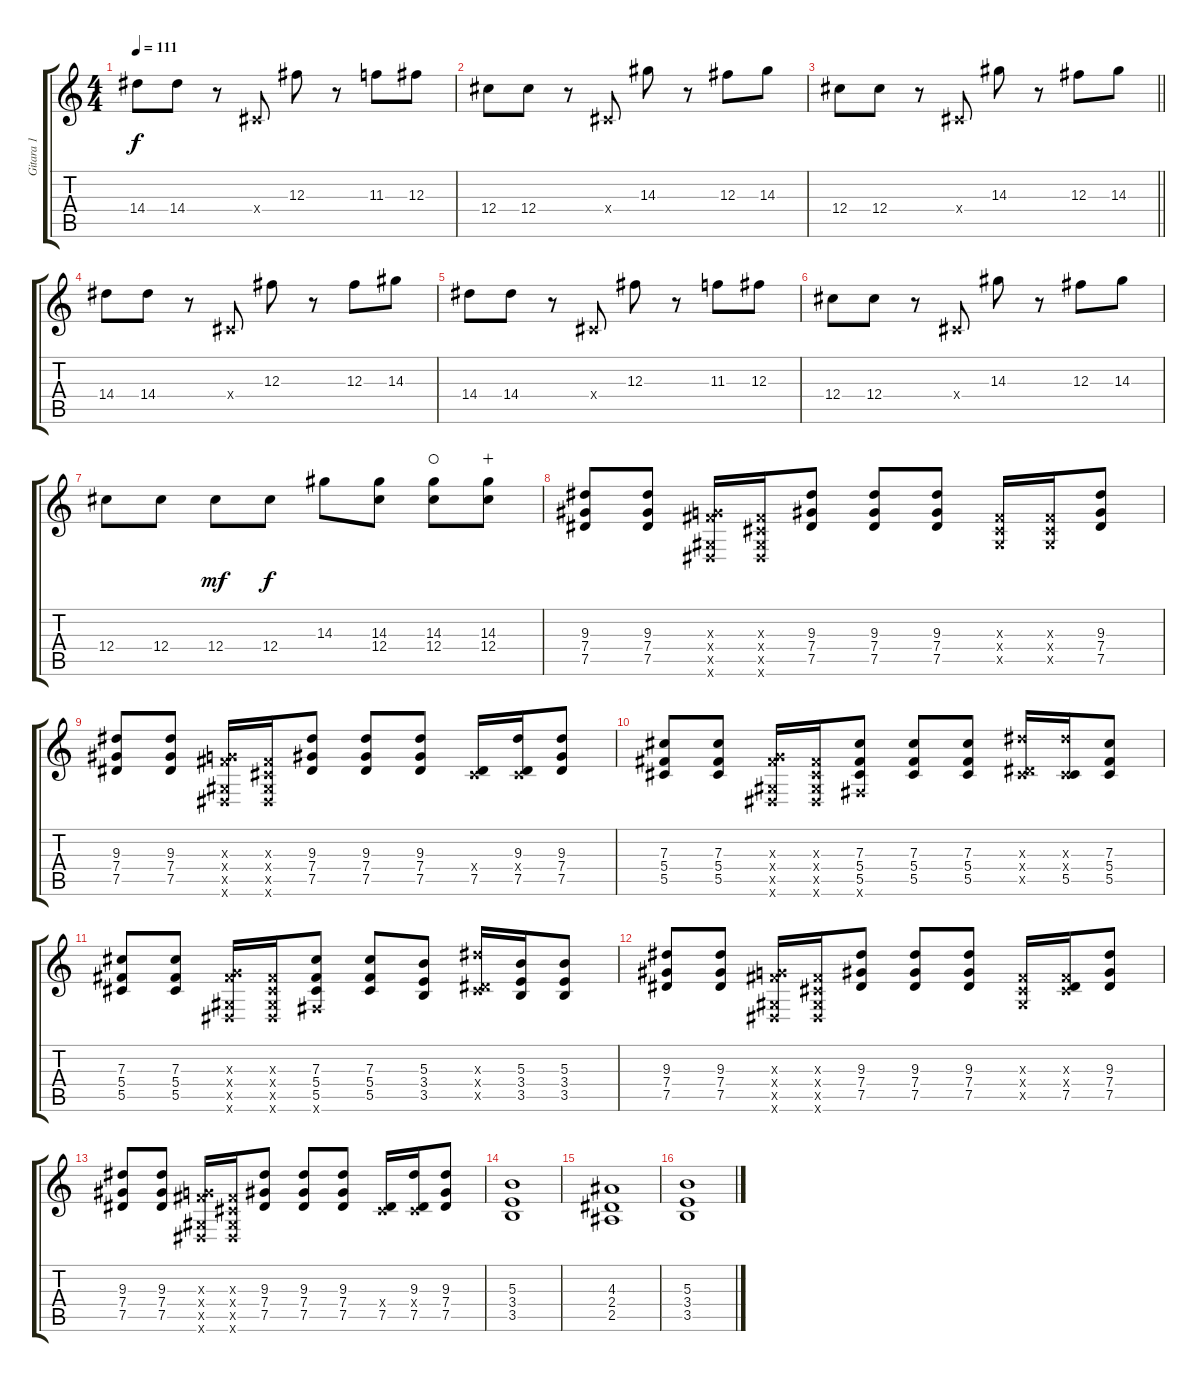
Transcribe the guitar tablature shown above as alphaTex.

\track ("Gitara 1" "Gitara 1") {instrument distortionguitar}
\staff {score tabs}
\tuning (Eb4 Bb3 Gb3 Db3 Ab2 Eb2) {hide}
\ts (4 4)
\tempo 111
\clef g2
\ks c
14.4.8{dy f} 14.4.8 r.8 0.4{x}.8 12.3.8 r.8 11.3.8 12.3.8 |
12.4.8 12.4.8 r.8 0.4{x}.8 14.3.8 r.8 12.3.8 14.3.8 |
\barLineRight lightlight
12.4.8 12.4.8 r.8 0.4{x}.8 14.3.8 r.8 12.3.8 14.3.8 |
14.4.8 14.4.8 r.8 0.4{x}.8 12.3.8 r.8 12.3.8 14.3.8 |
14.4.8 14.4.8 r.8 0.4{x}.8 12.3.8 r.8 11.3.8 12.3.8 |
12.4.8 12.4.8 r.8 0.4{x}.8 14.3.8 r.8 12.3.8 14.3.8 |
12.4.8{volume 12} 12.4.8 12.4.8{dy mf} 12.4.8{dy f} 14.3.8 (14.3 12.4).8 (14.3 12.4).8{waho} (14.3 12.4).8{wahc} |
(9.3 7.4 7.5).8{volume 13 instrument distortionguitar} (9.3 7.4 7.5).8 (0.3{x} 6.4{x} 0.5{x} 0.6{x}).16 (0.3{x} 0.4{x} 0.5{x} 0.6{x}).16 (9.3 7.4 7.5).8 (9.3 7.4 7.5).8 (9.3 7.4 7.5).8 (0.3{x} 0.4{x} 0.5{x}).16 (0.3{x} 0.4{x} 0.5{x}).16 (9.3 7.4 7.5).8 |
(9.3 7.4 7.5).8 (9.3 7.4 7.5).8 (0.3{x} 6.4{x} 0.5{x} 0.6{x}).16 (0.3{x} 0.4{x} 0.5{x} 0.6{x}).16 (9.3 7.4 7.5).8 (9.3 7.4 7.5).8 (9.3 7.4 7.5).8 (0.4{x} 7.5).16 (9.3 0.4{x} 7.5).16 (9.3 7.4 7.5).8 |
(7.3 5.4 5.5).8 (7.3 5.4 5.5).8 (0.3{x} 6.4{x} 0.5{x} 0.6{x}).16 (0.3{x} 0.4{x} 0.5{x} 0.6{x}).16 (7.3 5.4 5.5 3.6{x}).8 (7.3 5.4 5.5).8 (7.3 5.4 5.5).8 (9.3{x} 0.4{x} 7.5{x}).16 (9.3{x} 0.4{x} 5.5).16 (7.3 5.4 5.5).8 |
(7.3 5.4 5.5).8 (7.3 5.4 5.5).8 (0.3{x} 6.4{x} 0.5{x} 0.6{x}).16 (0.3{x} 0.4{x} 0.5{x} 0.6{x}).16 (7.3 5.4 5.5 3.6{x}).8 (7.3 5.4 5.5).8 (5.3 3.4 3.5).8 (9.3{x} 0.4{x} 7.5{x}).16 (5.3 3.4 3.5).16 (5.3 3.4 3.5).8 |
(9.3 7.4 7.5).8 (9.3 7.4 7.5).8 (0.3{x} 6.4{x} 0.5{x} 0.6{x}).16 (0.3{x} 0.4{x} 0.5{x} 0.6{x}).16 (9.3 7.4 7.5).8 (9.3 7.4 7.5).8 (9.3 7.4 7.5).8 (0.3{x} 0.4{x} 0.5{x}).16 (0.3{x} 0.4{x} 7.5).16 (9.3 7.4 7.5).8 |
(9.3 7.4 7.5).8 (9.3 7.4 7.5).8 (0.3{x} 6.4{x} 0.5{x} 0.6{x}).16 (0.3{x} 0.4{x} 0.5{x} 0.6{x}).16 (9.3 7.4 7.5).8 (9.3 7.4 7.5).8 (9.3 7.4 7.5).8 (0.4{x} 7.5).16 (9.3 0.4{x} 7.5).16 (9.3 7.4 7.5).8 |
(5.3 3.4 3.5).1 |
(4.3 2.4 2.5).1 |
(5.3 3.4 3.5).1
